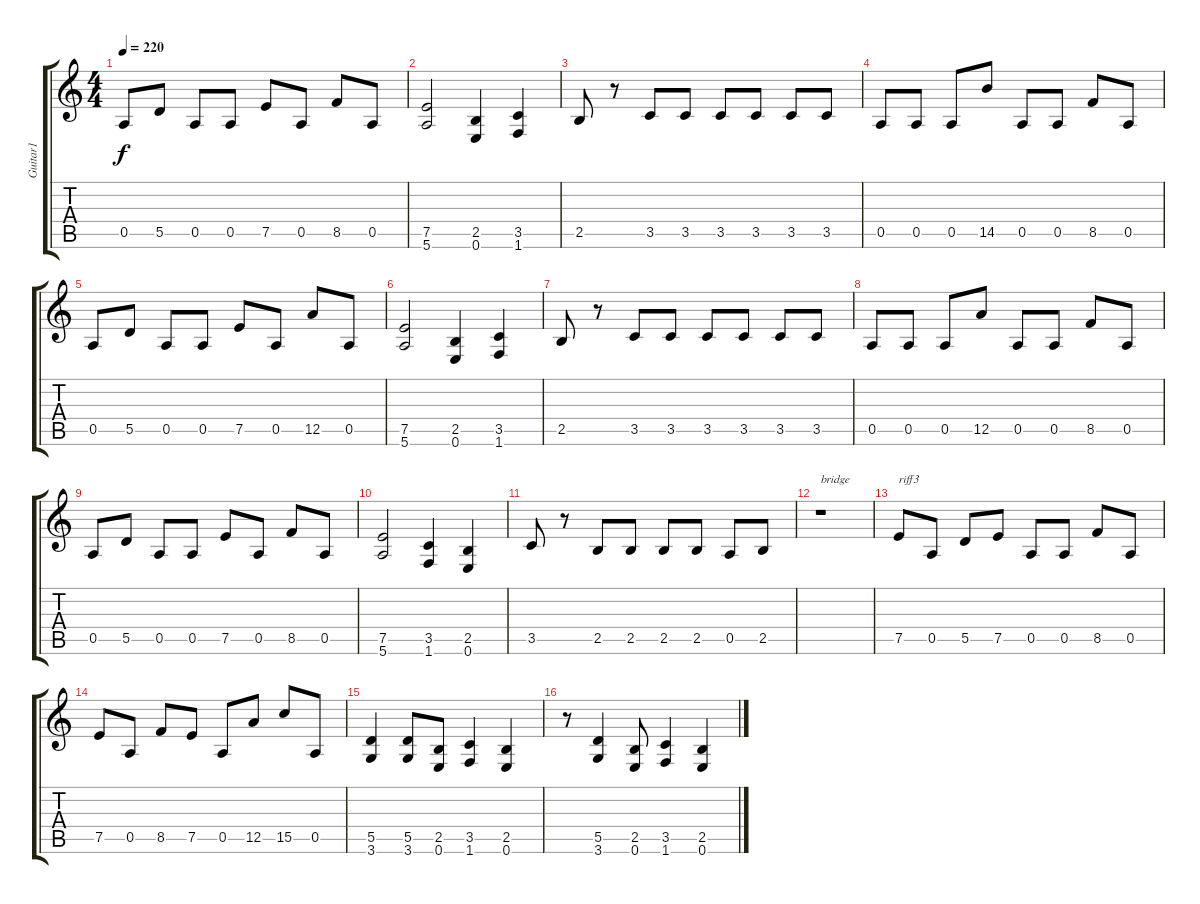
\track ("Guitar1" "Guitar1") {instrument distortionguitar}
\staff {score tabs}
\tuning (E4 B3 G3 D3 A2 E2) {hide}
\ts (4 4)
\tempo 220
\clef g2
\ks c
0.5.8{dy f} 5.5.8 0.5.8 0.5.8 7.5.8 0.5.8 8.5.8 0.5.8 |
(7.5 5.6).2 (2.5 0.6).4 (3.5 1.6).4 |
2.5.8 r.8 3.5.8 3.5.8 3.5.8 3.5.8 3.5.8 3.5.8 |
0.5.8 0.5.8 0.5.8 14.5.8 0.5.8 0.5.8 8.5.8 0.5.8 |
0.5.8 5.5.8 0.5.8 0.5.8 7.5.8 0.5.8 12.5.8 0.5.8 |
(7.5 5.6).2 (2.5 0.6).4 (3.5 1.6).4 |
2.5.8 r.8 3.5.8 3.5.8 3.5.8 3.5.8 3.5.8 3.5.8 |
0.5.8 0.5.8 0.5.8 12.5.8 0.5.8 0.5.8 8.5.8 0.5.8 |
0.5.8 5.5.8 0.5.8 0.5.8 7.5.8 0.5.8 8.5.8 0.5.8 |
(7.5 5.6).2 (3.5 1.6).4 (2.5 0.6).4 |
3.5.8 r.8 2.5.8 2.5.8 2.5.8 2.5.8 0.5.8 2.5.8 |
r.1{txt "bridge"} |
7.5.8{txt "riff3"} 0.5.8 5.5.8 7.5.8 0.5.8 0.5.8 8.5.8 0.5.8 |
7.5.8 0.5.8 8.5.8 7.5.8 0.5.8 12.5.8 15.5.8 0.5.8 |
(5.5 3.6).4 (5.5 3.6).8 (2.5 0.6).8 (3.5 1.6).4 (2.5 0.6).4 |
r.8 (5.5 3.6).4 (2.5 0.6).8 (3.5 1.6).4 (2.5 0.6).4
